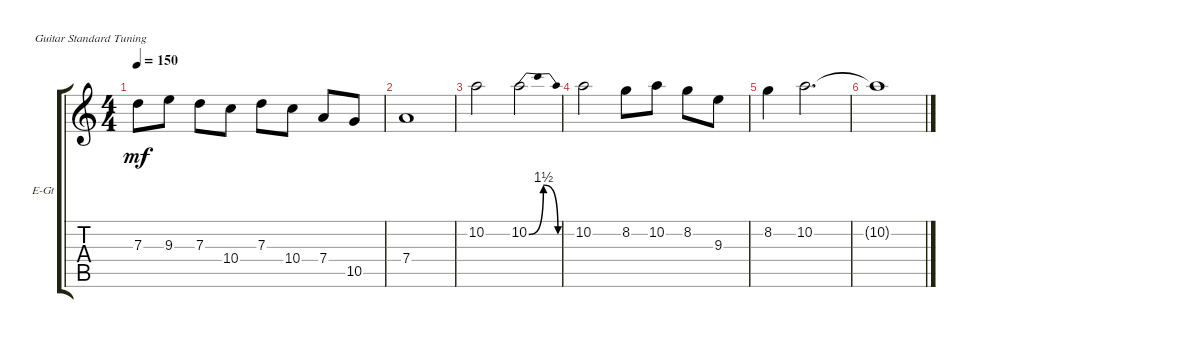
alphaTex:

\defaultSystemsLayout 4
\bracketExtendMode groupsimilarinstruments
\firstSystemTrackNameOrientation horizontal
\otherSystemsTrackNameOrientation horizontal
\track ("Solo" "E-Gt") {instrument overdrivenguitar}
\staff {score tabs}
\tuning (E4 B3 G3 D3 A2 E2)
\ts (4 4)
\tempo 150
\clef g2
\scale
0.333333
\ks c
7.3.8{dy mf} 9.3.8 7.3.8 10.4.8 7.3.8 10.4.8 7.4.8 10.5.8 |
\scale
0.333333 7.4.1 |
\scale
0.333333 10.2.2 10.2{be (bendrelease 0 0 19.8 6 32.4 6 45.6 0)}.2 |
\scale
0.333333 10.2.2 8.2.8 10.2.8 8.2.8 9.3.8 |
\scale
0.333333 8.2.4 10.2.2{d} |
10.2{t}.1
